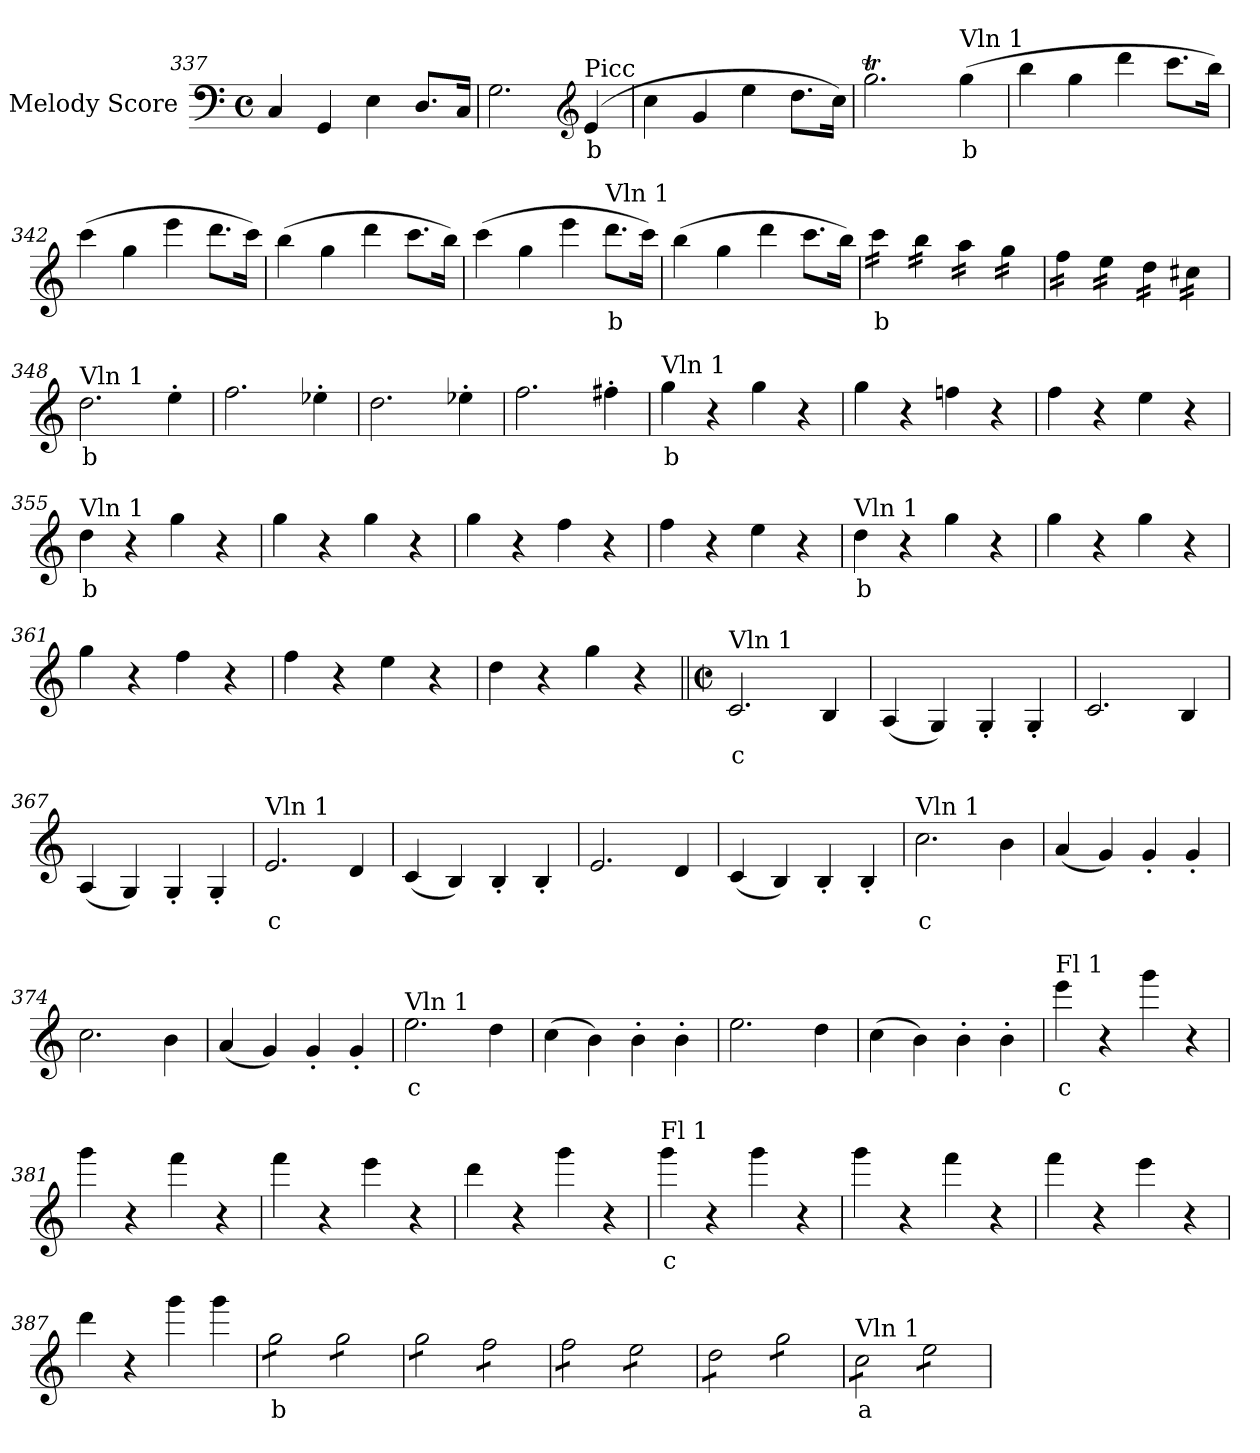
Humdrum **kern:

**kern	**text
*part1	*part1
*staff1	*staff1
*I"Melody Score	*
*clefF4	*
*k[]	*
*M4/4	*
*met(c)	*
=337	=337
4C/	.
4GG/	.
4E\	.
8.D/L	.
16C/Jk	.
=338	=338
2.G\	.
*clefG2	*
!LO:TX:a:t=Picc	!
!	!LO:LY:b:color=#FF0000
(4e/	b
=339	=339
4cc\	.
4g/	.
4ee\	.
8.dd\L	.
16cc\Jk)	.
=340	=340
2.ggT	.
!LO:TX:a:t=Vln 1	!
!	!LO:LY:b:color=#FF0000
(4gg\	b
=341	=341
4bb\	.
4gg\	.
4ddd\	.
8.ccc\L	.
16bb\Jk)	.
=342	=342
(4ccc\	.
4gg\	.
4eee\	.
8.ddd\L	.
16ccc\Jk)	.
=343	=343
(4bb\	.
4gg\	.
4ddd\	.
8.ccc\L	.
16bb\Jk)	.
=344	=344
(4ccc\	.
4gg\	.
4eee\	.
!LO:TX:a:t=Vln 1	!
!	!LO:LY:b:color=#FF0000
8.ddd\L	b
16ccc\Jk)	.
=345	=345
(4bb\	.
4gg\	.
4ddd\	.
8.ccc\L	.
16bb\Jk)	.
=346	=346
!LO:TX:a:t=Vln 1	!
!	!LO:LY:b:color=#FF0000
*tremolo	*
16ccc\LL	b
16ccc\	.
16ccc\	.
16ccc\JJ	.
16bb\LL	.
16bb\	.
16bb\	.
16bb\JJ	.
16aa\LL	.
16aa\	.
16aa\	.
16aa\JJ	.
16gg\LL	.
16gg\	.
16gg\	.
16gg\JJ	.
=347	=347
16ff\LL	.
16ff\	.
16ff\	.
16ff\JJ	.
16ee\LL	.
16ee\	.
16ee\	.
16ee\JJ	.
16dd\LL	.
16dd\	.
16dd\	.
16dd\JJ	.
16cc#X\LL	.
16cc#X\	.
16cc#X\	.
16cc#X\JJ	.
*Xtremolo	*
=348	=348
!LO:TX:a:t=Vln 1	!
!	!LO:LY:b:color=#FF0000
2.dd\	b
4ee'\	.
=349	=349
2.ff\	.
4ee-X'\	.
=350	=350
2.dd\	.
4ee-X'\	.
=351	=351
2.ff\	.
4ff#X'\	.
=352	=352
!LO:TX:a:t=Vln 1	!
!	!LO:LY:b:color=#FF0000
4gg\	b
4r	.
4gg\	.
4r	.
=353	=353
4gg\	.
4r	.
4ffn\	.
4r	.
=354	=354
4ff\	.
4r	.
4ee\	.
4r	.
=355	=355
!LO:TX:a:t=Vln 1	!
!	!LO:LY:b:color=#FF0000
4dd\	b
4r	.
4gg\	.
4r	.
=356	=356
4gg\	.
4r	.
4gg\	.
4r	.
=357	=357
4gg\	.
4r	.
4ff\	.
4r	.
=358	=358
4ff\	.
4r	.
4ee\	.
4r	.
=359	=359
!LO:TX:a:t=Vln 1	!
!	!LO:LY:b:color=#FF0000
4dd\	b
4r	.
4gg\	.
4r	.
=360	=360
4gg\	.
4r	.
4gg\	.
4r	.
=361	=361
4gg\	.
4r	.
4ff\	.
4r	.
=362	=362
4ff\	.
4r	.
4ee\	.
4r	.
=363	=363
4dd\	.
4r	.
4gg\	.
4r	.
=364||	=364||
*M2/2	*
*met(c|)	*
*MM224	*
!LO:TX:a:t=Vln 1	!
!	!LO:LY:b:color=#FF0000
2.c/	c
4B/	.
=365	=365
(4A/	.
4G/)	.
4G'/	.
4G'/	.
=366	=366
2.c/	.
4B/	.
=367	=367
(4A/	.
4G/)	.
4G'/	.
4G'/	.
=368	=368
!LO:TX:a:t=Vln 1	!
!	!LO:LY:b:color=#FF0000
2.e/	c
4d/	.
=369	=369
(4c/	.
4B/)	.
4B'/	.
4B'/	.
=370	=370
2.e/	.
4d/	.
=371	=371
(4c/	.
4B/)	.
4B'/	.
4B'/	.
=372	=372
!LO:TX:a:t=Vln 1	!
!	!LO:LY:b:color=#FF0000
2.cc\	c
4b\	.
=373	=373
(4a/	.
4g/)	.
4g'/	.
4g'/	.
=374	=374
2.cc\	.
4b\	.
=375	=375
(4a/	.
4g/)	.
4g'/	.
4g'/	.
=376	=376
!LO:TX:a:t=Vln 1	!
!	!LO:LY:b:color=#FF0000
2.ee\	c
4dd\	.
=377	=377
(4cc\	.
4b\)	.
4b'\	.
4b'\	.
=378	=378
2.ee\	.
4dd\	.
=379	=379
(4cc\	.
4b\)	.
4b'\	.
4b'\	.
=380	=380
!LO:TX:a:t=Fl 1	!
!	!LO:LY:b:color=#FF0000
4eee\	c
4r	.
4ggg\	.
4r	.
=381	=381
4ggg\	.
4r	.
4fff\	.
4r	.
=382	=382
4fff\	.
4r	.
4eee\	.
4r	.
=383	=383
4ddd\	.
4r	.
4ggg\	.
4r	.
=384	=384
!LO:TX:a:t=Fl 1	!
!	!LO:LY:b:color=#FF0000
4ggg\	c
4r	.
4ggg\	.
4r	.
=385	=385
4ggg\	.
4r	.
4fff\	.
4r	.
=386	=386
4fff\	.
4r	.
4eee\	.
4r	.
=387	=387
4ddd\	.
4r	.
4ggg\	.
4ggg\	.
=388	=388
!LO:TX:a:t=Vln 1	!
!	!LO:LY:b:color=#FF0000
*tremolo	*
8gg\L	b
8gg\	.
8gg\	.
8gg\J	.
8gg\L	.
8gg\	.
8gg\	.
8gg\J	.
=389	=389
8gg\L	.
8gg\	.
8gg\	.
8gg\J	.
8ff\L	.
8ff\	.
8ff\	.
8ff\J	.
=390	=390
8ff\L	.
8ff\	.
8ff\	.
8ff\J	.
8ee\L	.
8ee\	.
8ee\	.
8ee\J	.
=391	=391
8dd\L	.
8dd\	.
8dd\	.
8dd\J	.
8gg\L	.
8gg\	.
8gg\	.
8gg\J	.
=392	=392
!LO:TX:a:t=Vln 1	!
!	!LO:LY:b:color=#FF0000
8cc\L	a
8cc\	.
8cc\	.
8cc\J	.
8ee\L	.
8ee\	.
8ee\	.
8ee\J	.
*Xtremolo	*
=	=
*-	*-
